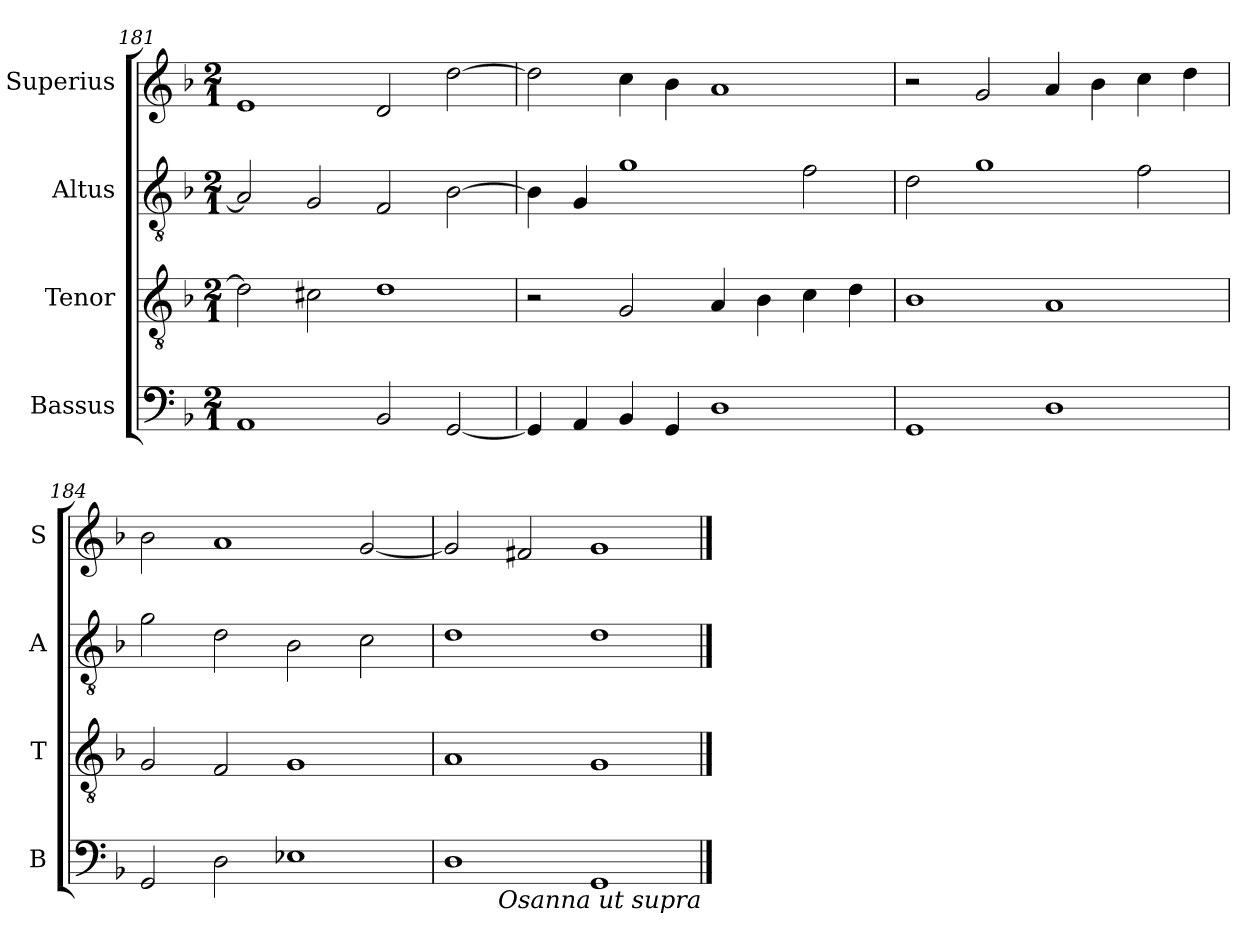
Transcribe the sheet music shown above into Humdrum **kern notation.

**kern	**kern	**kern	**kern
*part4	*part3	*part2	*part1
*staff4	*staff3	*staff2	*staff1
*I"Bassus	*I"Tenor	*I"Altus	*I"Superius
*I'B	*I'T	*I'A	*I'S
*clefF4	*clefGv2	*clefGv2	*clefG2
*k[b-]	*k[b-]	*k[b-]	*k[b-]
*M2/1	*M2/1	*M2/1	*M2/1
=181	=181	=181	=181
1AA	2d\]	2A/]	1e
.	2c#X\	2G/	.
2BB-/	1d	2F/	2d/
[2GG/	.	[2B-\	[2dd\
=182	=182	=182	=182
4GG/]	2r	4B-\]	2dd\]
4AA/	.	4G/	.
4BB-/	2G/	1g	4cc\
4GG/	.	.	4b-\
1D	4A/	.	1a
.	4B-\	.	.
.	4c\	2f\	.
.	4d\	.	.
=183	=183	=183	=183
1GG	1B-	2d\	2r
.	.	1g	2g/
1D	1A	.	4a/
.	.	.	4b-\
.	.	2f\	4cc\
.	.	.	4dd\
=184	=184	=184	=184
2GG/	2G/	2g\	2b-\
2D\	2F/	2d\	1a
1E-X	1G	2B-\	.
.	.	2c\	[2g/
=185	=185	=185	=185
1D	1A	1d	2g/]
.	.	.	2f#X/
1GG	1G	1d	1g
!LO:TX:b:i:rj:t=Osanna ut supra	!	!	!
==	==	==	==
*-	*-	*-	*-
